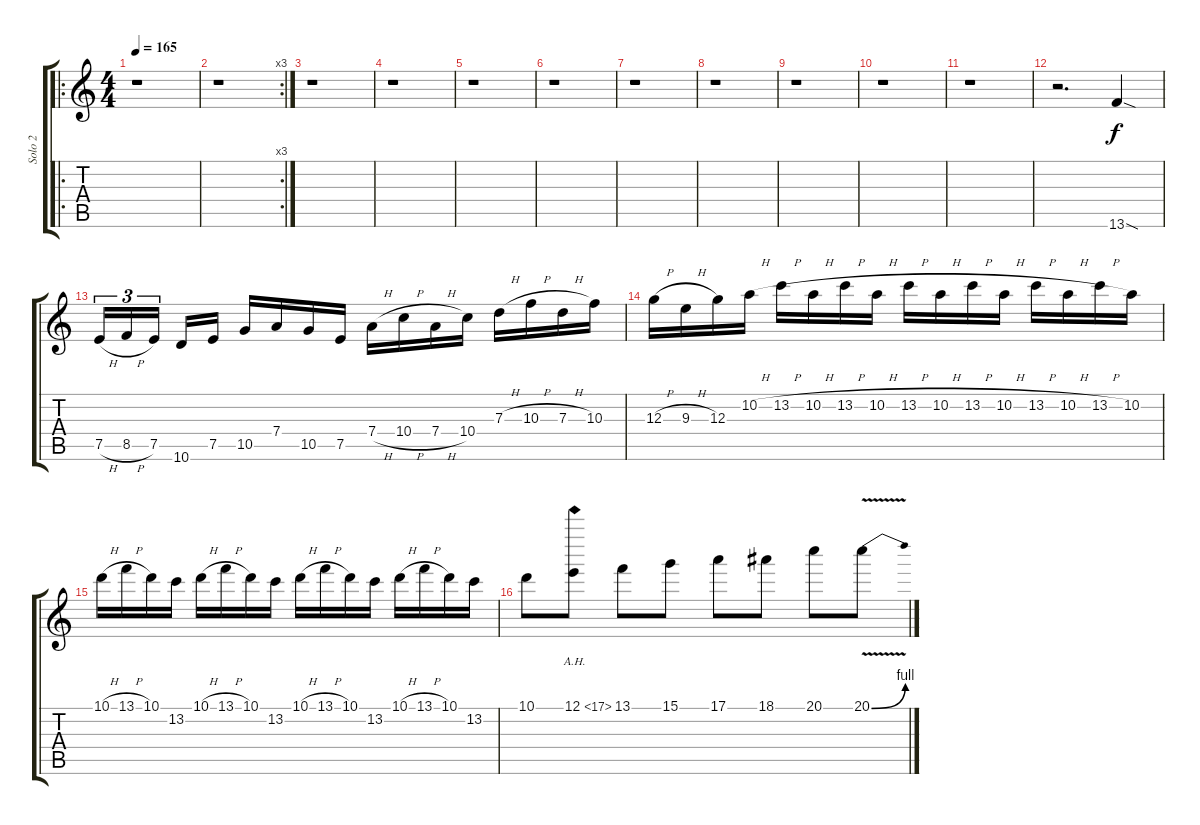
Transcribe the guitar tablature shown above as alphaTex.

\track ("Solo 2" "Solo 2") {instrument overdrivenguitar}
\staff {score tabs}
\tuning (E4 B3 G3 D3 A2 E2) {hide}
\ro
\ts (4 4)
\tempo 165
\clef g2
\ks c
r.1{dy f} |
\rc 3
r.1 |
r.1 |
r.1 |
r.1 |
r.1 |
r.1 |
r.1 |
r.1 |
r.1 |
r.1 |
r.2{d} 13.6{sod}.4 |
7.5{h}.16{tu (3 2)} 8.5{h}.16{tu (3 2)} 7.5.16{tu (3 2)} 10.6.16 7.5.16 10.5.16 7.4.16 10.5.16 7.5.16 7.4{h}.16 10.4{h}.16 7.4{h}.16 10.4.16 7.3{h}.16 10.3{h}.16 7.3{h}.16 10.3.16 |
12.3{h}.16 9.3{h}.16 12.3.16 10.2{h}.16 13.2{h}.16 10.2{h}.16 13.2{h}.16 10.2{h}.16 13.2{h}.16 10.2{h}.16 13.2{h}.16 10.2{h}.16 13.2{h}.16 10.2{h}.16 13.2{h}.16 10.2.16 |
10.1{h}.16 13.1{h}.16 10.1.16 13.2.16 10.1{h}.16 13.1{h}.16 10.1.16 13.2.16 10.1{h}.16 13.1{h}.16 10.1.16 13.2.16 10.1{h}.16 13.1{h}.16 10.1.16 13.2.16 |
10.1.8 12.1{ah 5}.8 13.1.8 15.1.8 17.1.8 18.1.8 20.1.8 20.1{be (bend 0 0 60 4) v}.8
